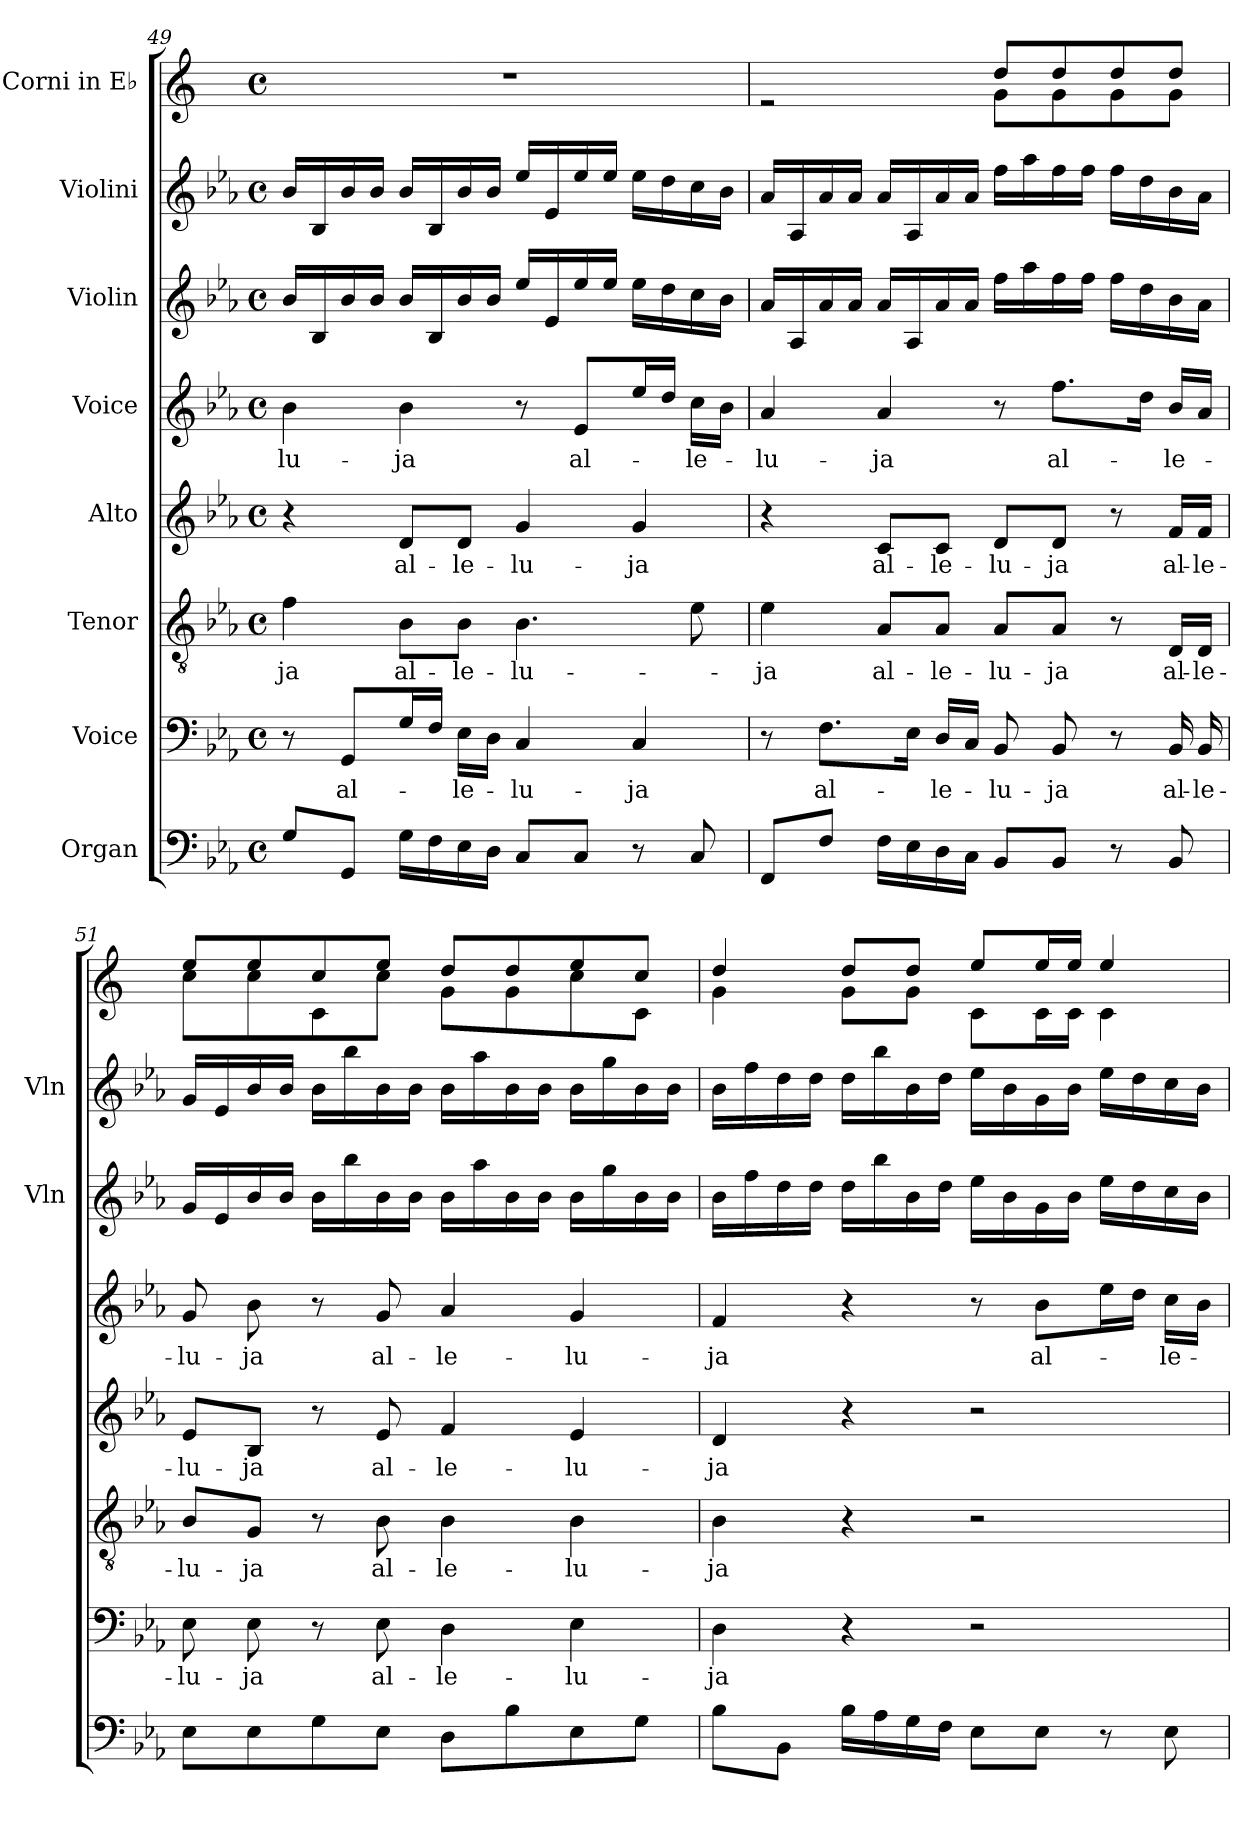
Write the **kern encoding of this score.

**kern	**kern	**text	**kern	**text	**kern	**text	**kern	**text	**kern	**kern	**kern
*part8	*part7	*part7	*part6	*part6	*part5	*part5	*part4	*part4	*part3	*part2	*part1
*staff8	*staff7	*staff7	*staff6	*staff6	*staff5	*staff5	*staff4	*staff4	*staff3	*staff2	*staff1
*I"Organ	*I"Voice	*	*I"Tenor	*	*I"Alto	*	*I"Voice	*	*I"Violin	*I"Violini	*I"Corni in E♭
*	*	*	*	*	*	*	*	*	*I'Vln	*I'Vln	*
*clefF4	*clefF4	*	*clefGv2	*	*clefG2	*	*clefG2	*	*clefG2	*clefG2	*clefG2
*	*	*	*	*	*	*	*	*	*	*	*ITrd5c9
*k[b-e-a-]	*k[b-e-a-]	*	*k[b-e-a-]	*	*k[b-e-a-]	*	*k[b-e-a-]	*	*k[b-e-a-]	*k[b-e-a-]	*k[b-e-a-]
*M4/4	*M4/4	*	*M4/4	*	*M4/4	*	*M4/4	*	*M4/4	*M4/4	*M4/4
*met(c)	*met(c)	*	*met(c)	*	*met(c)	*	*met(c)	*	*met(c)	*met(c)	*met(c)
=49	=49	=49	=49	=49	=49	=49	=49	=49	=49	=49	=49
!	!	!	!	!LO:LY:b	!	!	!	!LO:LY:b	!	!	!
8G/L	8r	.	4f\	-ja	4r	.	4b-\	-lu-	16b-/LL	16b-/LL	1r
.	.	.	.	.	.	.	.	.	16B-/	16B-/	.
!	!	!LO:LY:b	!	!	!	!	!	!	!	!	!
8GG/J	8GG/L	al-	.	.	.	.	.	.	16b-/	16b-/	.
.	.	.	.	.	.	.	.	.	16b-/JJ	16b-/JJ	.
!	!	!	!	!LO:LY:b	!	!LO:LY:b	!	!LO:LY:b	!	!	!
16G\LL	16G/L	.	8B-\L	al-	8d/L	al-	4b-\	-ja	16b-/LL	16b-/LL	.
16F\	16F/JJ	.	.	.	.	.	.	.	16B-/	16B-/	.
!	!	!LO:LY:b	!	!LO:LY:b	!	!LO:LY:b	!	!	!	!	!
16E-\	16E-\LL	-le-	8B-\J	-le-	8d/J	-le-	.	.	16b-/	16b-/	.
16D\JJ	16D\JJ	.	.	.	.	.	.	.	16b-/JJ	16b-/JJ	.
!	!	!LO:LY:b	!	!LO:LY:b	!	!LO:LY:b	!	!	!	!	!
8C/L	4C/	-lu-	4.B-\	-lu-	4g/	-lu-	8r	.	16ee-/LL	16ee-/LL	.
.	.	.	.	.	.	.	.	.	16e-/	16e-/	.
!	!	!	!	!	!	!	!	!LO:LY:b	!	!	!
8C/J	.	.	.	.	.	.	8e-/L	al-	16ee-/	16ee-/	.
.	.	.	.	.	.	.	.	.	16ee-/JJ	16ee-/JJ	.
!	!	!LO:LY:b	!	!	!	!LO:LY:b	!	!	!	!	!
8r	4C/	-ja	.	.	4g/	-ja	16ee-/L	.	16ee-\LL	16ee-\LL	.
.	.	.	.	.	.	.	16dd/JJ	.	16dd\	16dd\	.
!	!	!	!	!	!	!	!	!LO:LY:b	!	!	!
8C/	.	.	8e-\	.	.	.	16cc\LL	-le-	16cc\	16cc\	.
.	.	.	.	.	.	.	16b-\JJ	.	16b-\JJ	16b-\JJ	.
=50	=50	=50	=50	=50	=50	=50	=50	=50	=50	=50	=50
!	!	!	!	!LO:LY:b	!	!	!	!LO:LY:b	!	!	!
*	*	*	*	*	*	*	*	*	*	*	*^
8FF/L	8r	.	4e-\	-ja	4r	.	4a-/	-lu-	16a-/LL	16a-/LL	2re	2ryy
.	.	.	.	.	.	.	.	.	16A-/	16A-/	.	.
!	!	!LO:LY:b	!	!	!	!	!	!	!	!	!	!
8F/J	8.F\L	al-	.	.	.	.	.	.	16a-/	16a-/	.	.
.	.	.	.	.	.	.	.	.	16a-/JJ	16a-/JJ	.	.
!	!	!	!	!LO:LY:b	!	!LO:LY:b	!	!LO:LY:b	!	!	!	!
16F\LL	.	.	8A-/L	al-	8c/L	al-	4a-/	-ja	16a-/LL	16a-/LL	.	.
16E-\	16E-\Jk	.	.	.	.	.	.	.	16A-/	16A-/	.	.
!	!	!LO:LY:b	!	!LO:LY:b	!	!LO:LY:b	!	!	!	!	!	!
16D\	16D/LL	-le-	8A-/J	-le-	8c/J	-le-	.	.	16a-/	16a-/	.	.
16C\JJ	16C/JJ	.	.	.	.	.	.	.	16a-/JJ	16a-/JJ	.	.
!	!	!LO:LY:b	!	!LO:LY:b	!	!LO:LY:b	!	!	!	!	!	!
8BB-/L	8BB-/	-lu-	8A-/L	-lu-	8d/L	-lu-	8r	.	16ff\LL	16ff\LL	8f/L	8B-\L
.	.	.	.	.	.	.	.	.	16aa-\	16aa-\	.	.
!	!	!LO:LY:b	!	!LO:LY:b	!	!LO:LY:b	!	!LO:LY:b	!	!	!	!
8BB-/J	8BB-/	-ja	8A-/J	-ja	8d/J	-ja	8.ff\L	al-	16ff\	16ff\	8f/	8B-\
.	.	.	.	.	.	.	.	.	16ff\JJ	16ff\JJ	.	.
8r	8r	.	8r	.	8r	.	.	.	16ff\LL	16ff\LL	8f/	8B-\
.	.	.	.	.	.	.	16dd\Jk	.	16dd\	16dd\	.	.
!	!	!LO:LY:b	!	!LO:LY:b	!	!LO:LY:b	!	!LO:LY:b	!	!	!	!
8BB-/	16BB-/	al-	16D/LL	al-	16f/LL	al-	16b-/LL	-le-	16b-\	16b-\	8f/J	8B-\J
!	!	!LO:LY:b	!	!LO:LY:b	!	!LO:LY:b	!	!	!	!	!	!
.	16BB-/	-le-	16D/JJ	-le-	16f/JJ	-le-	16a-/JJ	.	16a-\JJ	16a-\JJ	.	.
!!LO:PB:g=z	!!
=51	=51	=51	=51	=51	=51	=51	=51	=51	=51	=51	=51	=51
!	!	!LO:LY:b	!	!LO:LY:b	!	!LO:LY:b	!	!LO:LY:b	!	!	!	!
8E-\L	8E-\	-lu-	8B-/L	-lu-	8e-/L	-lu-	8g/	-lu-	16g/LL	16g/LL	8g/L	8e-\L
.	.	.	.	.	.	.	.	.	16e-/	16e-/	.	.
!	!	!LO:LY:b	!	!LO:LY:b	!	!LO:LY:b	!	!LO:LY:b	!	!	!	!
8E-\	8E-\	-ja	8G/J	-ja	8B-/J	-ja	8b-\	-ja	16b-/	16b-/	8g/	8e-\
.	.	.	.	.	.	.	.	.	16b-/JJ	16b-/JJ	.	.
8G\	8r	.	8r	.	8r	.	8r	.	16b-\LL	16b-\LL	8e-/	8E-\
.	.	.	.	.	.	.	.	.	16bb-\	16bb-\	.	.
!	!	!LO:LY:b	!	!LO:LY:b	!	!LO:LY:b	!	!LO:LY:b	!	!	!	!
8E-\J	8E-\	al-	8B-\	al-	8e-/	al-	8g/	al-	16b-\	16b-\	8g/J	8e-\J
.	.	.	.	.	.	.	.	.	16b-\JJ	16b-\JJ	.	.
!	!	!LO:LY:b	!	!LO:LY:b	!	!LO:LY:b	!	!LO:LY:b	!	!	!	!
8D\L	4D\	-le-	4B-\	-le-	4f/	-le-	4a-/	-le-	16b-\LL	16b-\LL	8f/L	8B-\L
.	.	.	.	.	.	.	.	.	16aa-\	16aa-\	.	.
8B-\	.	.	.	.	.	.	.	.	16b-\	16b-\	8f/	8B-\
.	.	.	.	.	.	.	.	.	16b-\JJ	16b-\JJ	.	.
!	!	!LO:LY:b	!	!LO:LY:b	!	!LO:LY:b	!	!LO:LY:b	!	!	!	!
8E-\	4E-\	-lu-	4B-\	-lu-	4e-/	-lu-	4g/	-lu-	16b-\LL	16b-\LL	8g/	8e-\
.	.	.	.	.	.	.	.	.	16gg\	16gg\	.	.
8G\J	.	.	.	.	.	.	.	.	16b-\	16b-\	8e-/J	8E-\J
.	.	.	.	.	.	.	.	.	16b-\JJ	16b-\JJ	.	.
=52	=52	=52	=52	=52	=52	=52	=52	=52	=52	=52	=52	=52
!	!	!LO:LY:b	!	!LO:LY:b	!	!LO:LY:b	!	!LO:LY:b	!	!	!	!
8B-\L	4D\	-ja	4B-\	-ja	4d/	-ja	4f/	-ja	16b-\LL	16b-\LL	4f/	4B-\
.	.	.	.	.	.	.	.	.	16ff\	16ff\	.	.
8BB-\J	.	.	.	.	.	.	.	.	16dd\	16dd\	.	.
.	.	.	.	.	.	.	.	.	16dd\JJ	16dd\JJ	.	.
16B-\LL	4r	.	4r	.	4r	.	4r	.	16dd\LL	16dd\LL	8f/L	8B-\L
16A-\	.	.	.	.	.	.	.	.	16bb-\	16bb-\	.	.
16G\	.	.	.	.	.	.	.	.	16b-\	16b-\	8f/J	8B-\J
16F\JJ	.	.	.	.	.	.	.	.	16dd\JJ	16dd\JJ	.	.
8E-\L	2r	.	2r	.	2r	.	8r	.	16ee-\LL	16ee-\LL	8g/L	8E-\L
.	.	.	.	.	.	.	.	.	16b-\	16b-\	.	.
!	!	!	!	!	!	!	!	!LO:LY:b	!	!	!	!
8E-\J	.	.	.	.	.	.	8b-\L	al-	16g\	16g\	16g/L	16E-\L
.	.	.	.	.	.	.	.	.	16b-\JJ	16b-\JJ	16g/JJ	16E-\JJ
8r	.	.	.	.	.	.	16ee-\L	.	16ee-\LL	16ee-\LL	4g/	4E-\
.	.	.	.	.	.	.	16dd\JJ	.	16dd\	16dd\	.	.
!	!	!	!	!	!	!	!	!LO:LY:b	!	!	!	!
8E-\	.	.	.	.	.	.	16cc\LL	-le-	16cc\	16cc\	.	.
.	.	.	.	.	.	.	16b-\JJ	.	16b-\JJ	16b-\JJ	.	.
*	*	*	*	*	*	*	*	*	*	*	*v	*v
=	=	=	=	=	=	=	=	=	=	=	=
*-	*-	*-	*-	*-	*-	*-	*-	*-	*-	*-	*-
